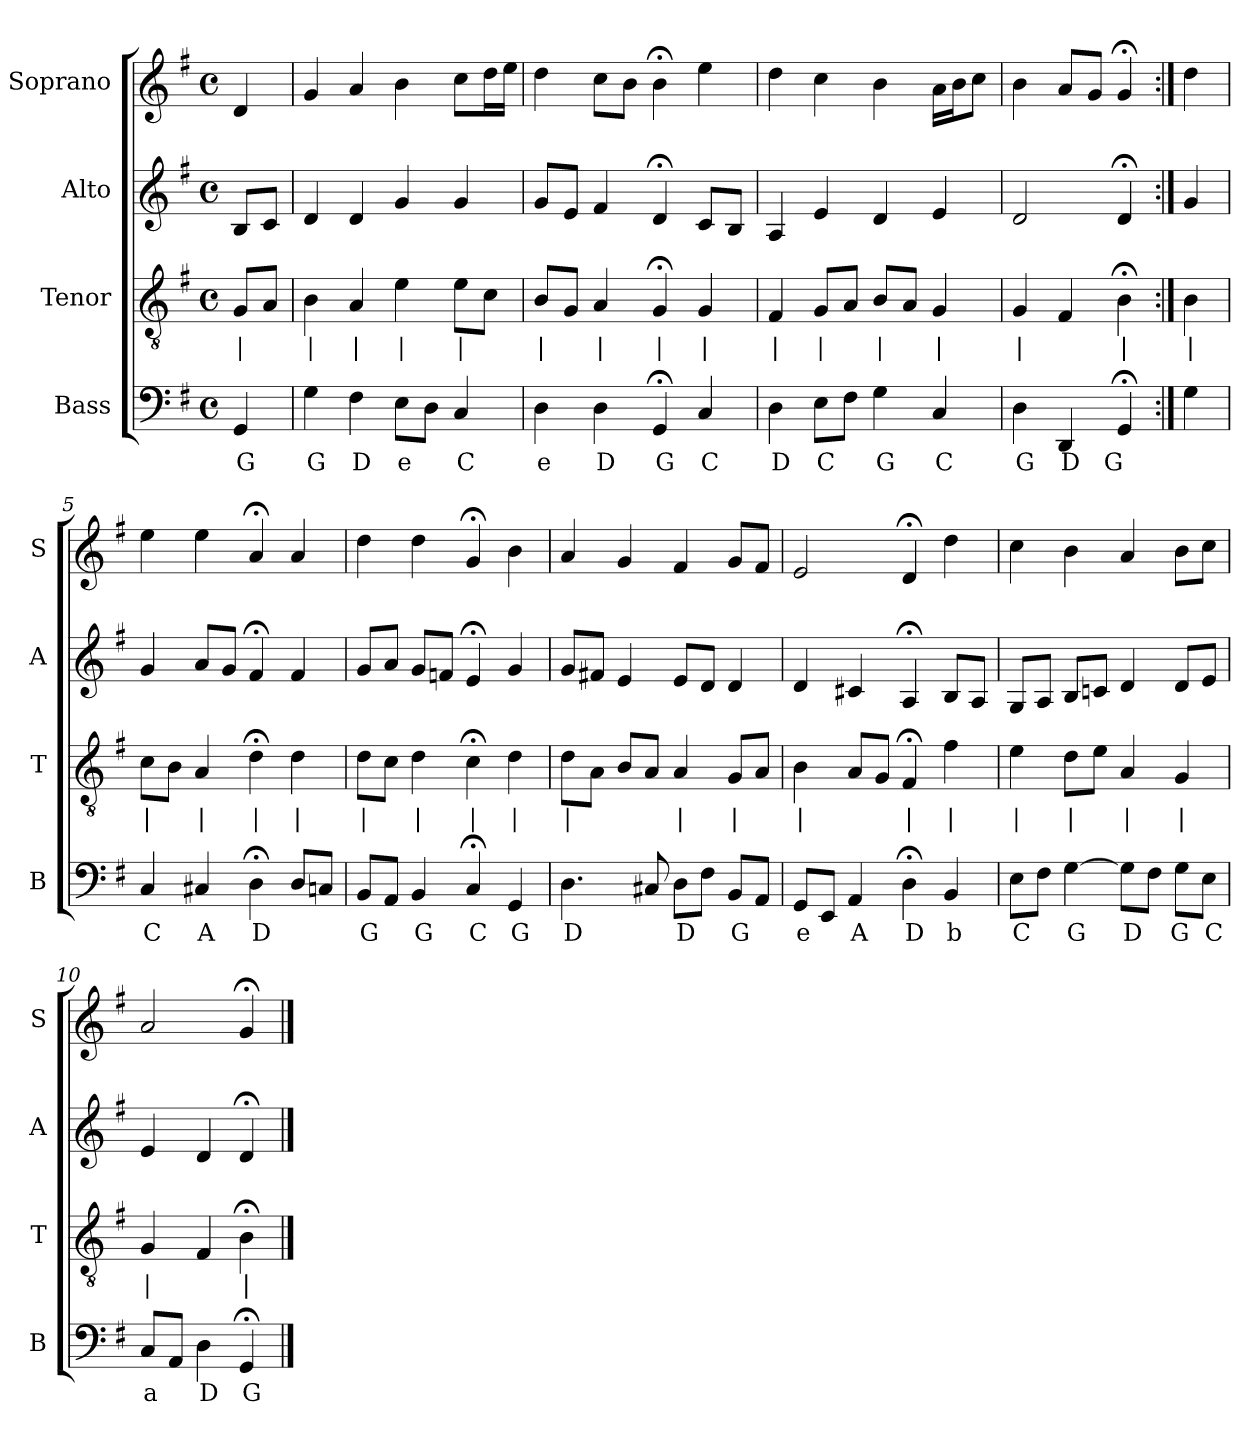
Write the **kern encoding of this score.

**kern	**text	**kern	**text	**kern	**kern
*part4	*part4	*part3	*part3	*part2	*part1
*staff4	*staff4	*staff3	*staff3	*staff2	*staff1
*I"Bass	*	*I"Tenor	*	*I"Alto	*I"Soprano
*I'B	*	*I'T	*	*I'A	*I'S
*clefF4	*	*clefGv2	*	*clefG2	*clefG2
*k[f#]	*	*k[f#]	*	*k[f#]	*k[f#]
*G:	*	*G:	*	*G:	*G:
*M4/4	*	*M4/4	*	*M4/4	*M4/4
*met(c)	*	*met(c)	*	*met(c)	*met(c)
*MM100	*	*MM100	*	*MM100	*MM100
=	=	=	=	=	=
4GG	G	8GL	|	8BL	4d
.	.	8AJ	.	8cJ	.
=1	=1	=1	=1	=1	=1
4G	G	4B	|	4d	4g
4F#	D	4A	|	4d	4a
8EL	e	4e	|	4g	4b
8DJ	.	.	.	.	.
4C	C	8eL	|	4g	8ccL
.	.	8cJ	.	.	16ddL
.	.	.	.	.	16eeJJ
=2	=2	=2	=2	=2	=2
4D	e	8BL	|	8gL	4dd
.	.	8GJ	.	8eJ	.
4D	D	4A	|	4f#	8ccL
.	.	.	.	.	8bJ
4GG;<	G	4G;<	|	4d;<	4b;<
4C	C	4G	|	8cL	4ee
.	.	.	.	8BJ	.
=3	=3	=3	=3	=3	=3
4D	D	4F#	|	4A	4dd
8EL	C	8GL	|	4e	4cc
8F#J	.	8AJ	.	.	.
4G	G	8BL	|	4d	4b
.	.	8AJ	.	.	.
4C	C	4G	|	4e	16aLL
.	.	.	.	.	16bJ
.	.	.	.	.	8ccJ
=4	=4	=4	=4	=4	=4
4D	G	4G	|	2d	4b
4DD	D	4F#	.	.	8aL
.	.	.	.	.	8gJ
4GG;<	G	4B;<	|	4d;<	4g;<
=:|!	=:|!	=:|!	=:|!	=:|!	=:|!
4G	.	4B	|	4g	4dd
=5	=5	=5	=5	=5	=5
4C	C	8cL	|	4g	4ee
.	.	8BJ	.	.	.
4C#X	A	4A	|	8aL	4ee
.	.	.	.	8gJ	.
4D;<	D	4d;<	|	4f#;<	4a;<
8DL	.	4d	|	4f#	4a
8CnJ	.	.	.	.	.
=6	=6	=6	=6	=6	=6
8BBL	G	8dL	|	8gL	4dd
8AAJ	.	8cJ	.	8aJ	.
4BB	G	4d	|	8gL	4dd
.	.	.	.	8fnJ	.
4C;<	C	4c;<	|	4e;<	4g;<
4GG	G	4d	|	4g	4b
=7	=7	=7	=7	=7	=7
4.D	D	8dL	|	8gL	4a
.	.	8AJ	.	8f#XJ	.
.	.	8BL	.	4e	4g
8C#X	.	8AJ	.	.	.
8DL	D	4A	|	8eL	4f#
8F#J	.	.	.	8dJ	.
8BBL	G	8GL	|	4d	8gL
8AAJ	.	8AJ	.	.	8f#J
=8	=8	=8	=8	=8	=8
8GGL	e	4B	|	4d	2e
8EEJ	.	.	.	.	.
4AA	A	8AL	.	4c#X	.
.	.	8GJ	.	.	.
4D;<	D	4F#;<	|	4A;<	4d;<
4BB	b	4f#	|	8BL	4dd
.	.	.	.	8AJ	.
=9	=9	=9	=9	=9	=9
8EL	C	4e	|	8GL	4cc
8F#J	.	.	.	8AJ	.
[4G	G	8dL	|	8BL	4b
.	.	8eJ	.	8cnJ	.
8GL]	D	4A	|	4d	4a
8F#J	.	.	.	.	.
8GL	G	4G	|	8dL	8bL
8EJ	C	.	.	8eJ	8ccJ
=10	=10	=10	=10	=10	=10
8CL	a	4G	|	4e	2a
8AAJ	.	.	.	.	.
4D	D	4F#	.	4d	.
4GG;<	G	4B;<	|	4d;<	4g;<
==	==	==	==	==	==
*-	*-	*-	*-	*-	*-
